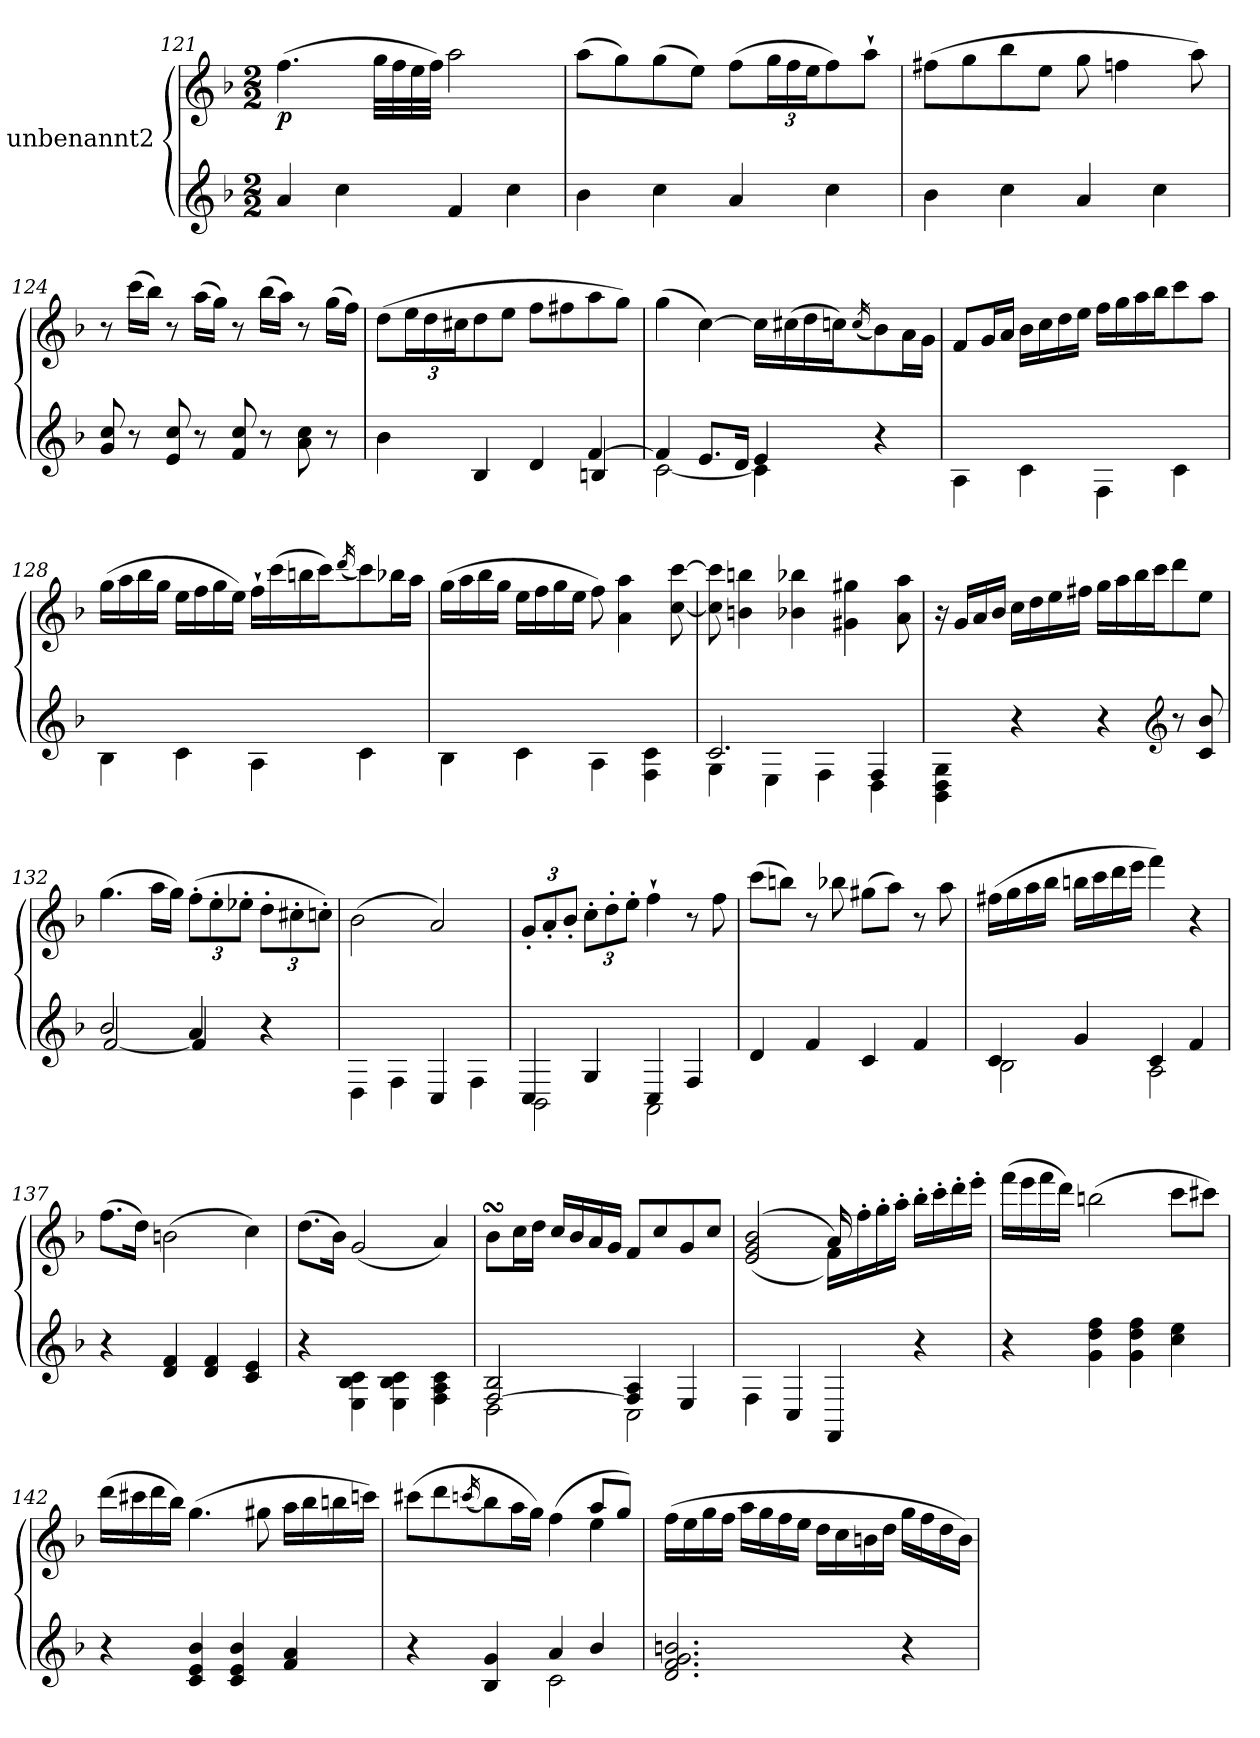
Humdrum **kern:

**kern	**kern	**dynam
*part1	*part1	*part1
*staff2	*staff1	*staff1/2
*I"unbenannt2	*	*
*clefG2	*clefG2	*
*k[b-]	*k[b-]	*
*M2/2	*M2/2	*
=121	=121	=121
!	!	!LO:DY:b
4a/	(>4.ff\	p
4cc\	.	.
.	32gg\LLL	.
.	32ff\	.
.	32ee\	.
.	32ff\JJJ)	.
4f/	2aa\	.
4cc\	.	.
=122	=122	=122
4b-\	(>8aa\L	.
.	8gg\)	.
4cc\	(>8gg\	.
.	8ee\J)	.
4a/	(>8ff\L	.
*	*Xbrackettup	*
.	24gg\L	.
.	24ff\	.
.	24ee\J	.
4cc\	8ff\)	.
.	8aa`\J	.
=123	=123	=123
4b-\	(>8ff#X\L	.
.	8gg\	.
4cc\	8bb-\	.
.	8ee\J	.
4a/	8gg\	.
.	4ffn\	.
4cc\	.	.
.	8aa\)	.
=124	=124	=124
8g/ 8cc/	8r	.
8r	(>16ccc\LL	.
.	16bb-\JJ)	.
8e/ 8cc/	8r	.
8r	(>16aa\LL	.
.	16gg\JJ)	.
8f/ 8cc/	8r	.
8r	(>16bb-\LL	.
.	16aa\JJ)	.
8a\ 8cc\	8r	.
8r	(>16gg\LL	.
.	16ff\JJ)	.
=125	=125	=125
*^	*	*
4b-\	2.ryy	(>8dd\L	.
.	.	24ee\L	.
.	.	24dd\	.
.	.	24cc#X\J	.
4B-/	.	8dd\	.
.	.	8ee\J	.
4d/	.	8ff\L	.
.	.	8ff#X\	.
[4f/	4Bn/	8aa\	.
.	.	8gg\J)	.
=126	=126	=126	=126
4f/]	[2c\	(>4gg\	.
8.e/L	.	[4cc\)	.
16d/Jk	.	.	.
4e/	4c\]	16cc\LL]	.
.	.	(>16cc#X\	.
.	.	16dd\	.
.	.	16ccn\J)	.
.	.	(<16qcc/	.
4r	4ryy	8b-\)	.
.	.	16a\L	.
.	.	16g\JJ	.
*v	*v	*	*
=127	=127	=127
4A\	8f/L	.
.	16g/L	.
.	16a/JJ	.
4c\	16b-\LL	.
.	16cc\	.
.	16dd\	.
.	16ee\JJ	.
4F\	16ff\LL	.
.	16gg\	.
.	16aa\	.
.	16bb-\J	.
4c\	8ccc\	.
.	8aa\J	.
=128	=128	=128
4B-\	(>16gg\LL	.
.	16aa\	.
.	16bb-\	.
.	16gg\JJ	.
4c\	16ee\LL	.
.	16ff\	.
.	16gg\	.
.	16ee\JJ)	.
4A\	16ff`\LL	.
.	(>16ccc\	.
.	16bbn\	.
.	16ccc\J)	.
.	(<16qddd/	.
4c\	8ccc\)	.
.	16bb-X\L	.
.	16aa\JJ	.
=129	=129	=129
4B-\	(>16gg\LL	.
.	16aa\	.
.	16bb-\	.
.	16gg\JJ	.
4c\	16ee\LL	.
.	16ff\	.
.	16gg\	.
.	16ee\JJ	.
4A\	8ff\)	.
.	4a\ 4aa\	.
4F\ 4c\	.	.
.	[8cc\ [8ccc\	.
=130	=130	=130
*^	*	*
2.c/	4G\	8cc\] 8ccc\]	.
.	.	4bn\ 4bbn\	.
.	4E\	.	.
.	.	4b-X\ 4bb-X\	.
.	4F\	.	.
.	.	4g#X\ 4gg#X\	.
4F/	4D\	.	.
.	.	8a\ 8aa\	.
*v	*v	*	*
=131	=131	=131
4BB-\ 4D\ 4G\	16r	.
.	16g/LL	.
.	16a/	.
.	16b-/JJ	.
4r	16cc\LL	.
.	16dd\	.
.	16ee\	.
.	16ff#X\JJ	.
4r	16gg\LL	.
.	16aa\	.
.	16bb-\	.
.	16ccc\J	.
*clefG2	*	*
8r	8ddd\	.
8c/ 8b-/	8ee\J	.
=132	=132	=132
*^	*	*
2b-/	[2f/	(>4.gg\	.
.	.	16aa\LL	.
.	.	16gg\JJ)	.
4a/	4f/]	(>12ff'\L	.
.	.	12ee'\	.
.	.	12ee-X'\J	.
4r	4ryy	12dd'\L	.
.	.	12cc#X'\	.
.	.	12ccn'\J)	.
*v	*v	*	*
=133	=133	=133
4D\	(>2b-\	.
4F\	.	.
4C/	2a/)	.
4F\	.	.
=134	=134	=134
*^	*	*
4C/	2BB-\	12g'/L	.
.	.	12a'/	.
.	.	12b-'/J	.
4G/	.	12cc'\L	.
.	.	12dd'\	.
.	.	12ee'\J	.
4C/	2AA\	4ff`\	.
4F/	.	8r	.
.	.	8ff\	.
*v	*v	*	*
=135	=135	=135
4d/	(>8ccc\L	.
.	8bbn\J)	.
4f/	8r	.
.	8bb-X\	.
4c/	(>8gg#X\L	.
.	8aa\J)	.
4f/	8r	.
.	8aa\	.
=136	=136	=136
*^	*	*
4c/	2B-\	(>16ff#X\LL	.
.	.	16gg\	.
.	.	16aa\	.
.	.	16bb-\JJ	.
4g/	.	16bbn\LL	.
.	.	16ccc\	.
.	.	16ddd\	.
.	.	16eee\JJ	.
4c/	2A\	4fff\)	.
4f/	.	4r	.
*v	*v	*	*
=137	=137	=137
4r	(>8.ff\L	.
.	16dd\Jk)	.
4d/ 4f/	(>2bn\	.
4d/ 4f/	.	.
4c/ 4e/	4cc\)	.
=138	=138	=138
4r	(>8.dd\L	.
.	16b-\Jk)	.
4E\ 4B-\ 4c\	(<2g/	.
4E\ 4B-\ 4c\	.	.
4F\ 4A\ 4c\	4a/)	.
=139	=139	=139
*^	*	*
[2F/ 2B-/	2D\	8b-sSSs\L	.
.	.	16cc\L	.
.	.	16dd\JJ	.
.	.	16cc/LL	.
.	.	16b-/	.
.	.	16a/	.
.	.	16g/JJ	.
4F/] 4A/	2C\	8f/L	.
.	.	8cc/	.
4E/	.	8g/	.
.	.	8cc/J	.
*v	*v	*	*
=140	=140	=140
*	*^	*
4F\	(>(<2e/ 2g/ 2b-/	2ryy	.
4C/	.	.	.
4FF/	16f\LL))	16a/	.
.	16ff'\	4..ryy	.
.	16gg'\	.	.
.	16aa'\JJ	.	.
4r	16bb-'\LL	.	.
.	16ccc'\	.	.
.	16ddd'\	.	.
.	16eee'\JJ	.	.
*	*v	*v	*
=141	=141	=141
4r	(>16fff\LL	.
.	16eee\	.
.	16fff\	.
.	16ddd\JJ)	.
4g\ 4dd\ 4ff\	(>2bbn\	.
4g\ 4dd\ 4ff\	.	.
4cc\ 4ee\	8ccc\L	.
.	8ccc#X\J)	.
=142	=142	=142
4r	(>16ddd\LL	.
.	16ccc#X\	.
.	16ddd\	.
.	16bb-\JJ)	.
4c/ 4e/ 4b-/	(>4.gg\	.
4c/ 4e/ 4b-/	.	.
.	8gg#X\	.
4f/ 4a/	16aa\LL	.
.	16bb-\	.
.	16bbn\	.
.	16cccn\JJ)	.
=143	=143	=143
*^	*^	*
4r	2ryy	(>8ccc#X\L	2.ryy	.
.	.	8ddd\	.	.
.	.	(<16qcccn/	.	.
4B-/ 4g/	.	8bb-\)	.	.
.	.	16aa\L	.	.
.	.	16gg\JJ)	.	.
4a/	2c\	(>4ff\	.	.
4b-/	.	8aa/L	4ee\	.
.	.	8gg/J)	.	.
*v	*v	*	*	*
*	*v	*v	*
=144	=144	=144
2.d/ 2.f/ 2.g/ 2.bn/	(>16ff\LL	.
.	16ee\	.
.	16gg\	.
.	16ff\JJ	.
.	16aa\LL	.
.	16gg\	.
.	16ff\	.
.	16ee\JJ	.
.	16dd\LL	.
.	16cc\	.
.	16bn\	.
.	16dd\JJ	.
4r	16gg\LL	.
.	16ff\	.
.	16dd\	.
.	16b\JJ)	.
=	=	=
*-	*-	*-
